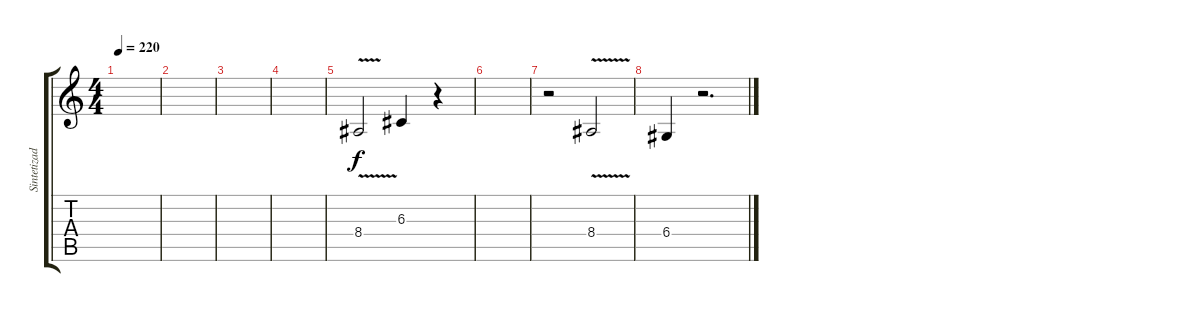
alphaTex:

\track ("Sintetizador 3" "Sintetizad") {instrument stringensemble1}
\staff {score tabs}
\tuning (E4 B3 G3 D3 A2 E2) {hide}
\ts (4 4)
\tempo 220
\clef g2
\ks c
|
|
|
|
8.4{v}.2 6.3.4 r.4 |
|
r.2 8.4{v}.2 |
6.4.4 r.2{d}
